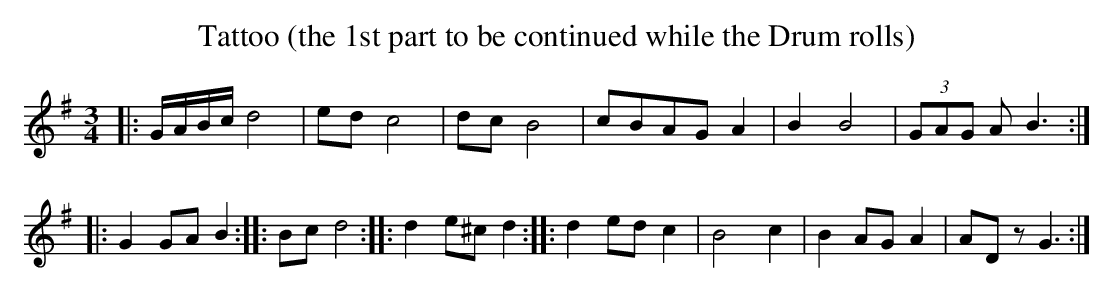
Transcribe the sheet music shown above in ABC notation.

X:1
T: Tattoo (the 1st part to be continued while the Drum rolls)
M: 3/4
L: 1/8
K: G
|:\
G/A/B/c/ d4 | ed c4 |\
dc B4 | cBAG A2 |\
B2 B4 | (3GAG A B3 ::
G2 GA B2 :: Bc d4 ::\
d2 e^c d2 :: d2 ed c2 |\
B4 c2 | B2 AG A2 | AD z G3 :|
